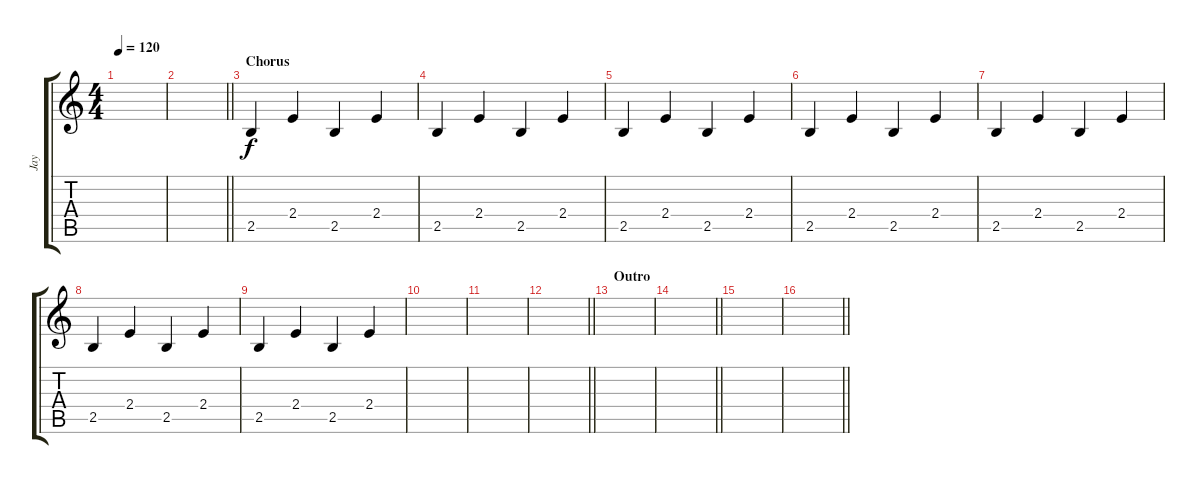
\track ("Jay" "Jay") {instrument electricguitarjazz}
\staff {score tabs}
\tuning (E4 B3 G3 D3 A2 E2) {hide}
\ts (4 4)
\tempo 120
\clef g2
\ks c
|
\barLineRight lightlight
|
\section ("" "Chorus")
2.5.4 2.4.4 2.5.4 2.4.4 |
2.5.4 2.4.4 2.5.4 2.4.4 |
2.5.4 2.4.4 2.5.4 2.4.4 |
2.5.4 2.4.4 2.5.4 2.4.4 |
2.5.4 2.4.4 2.5.4 2.4.4 |
2.5.4 2.4.4 2.5.4 2.4.4 |
2.5.4 2.4.4 2.5.4 2.4.4 |
|
|
\barLineRight lightlight
|
\section ("" "Outro")
|
\barLineRight lightlight
|
|
\barLineRight lightlight
